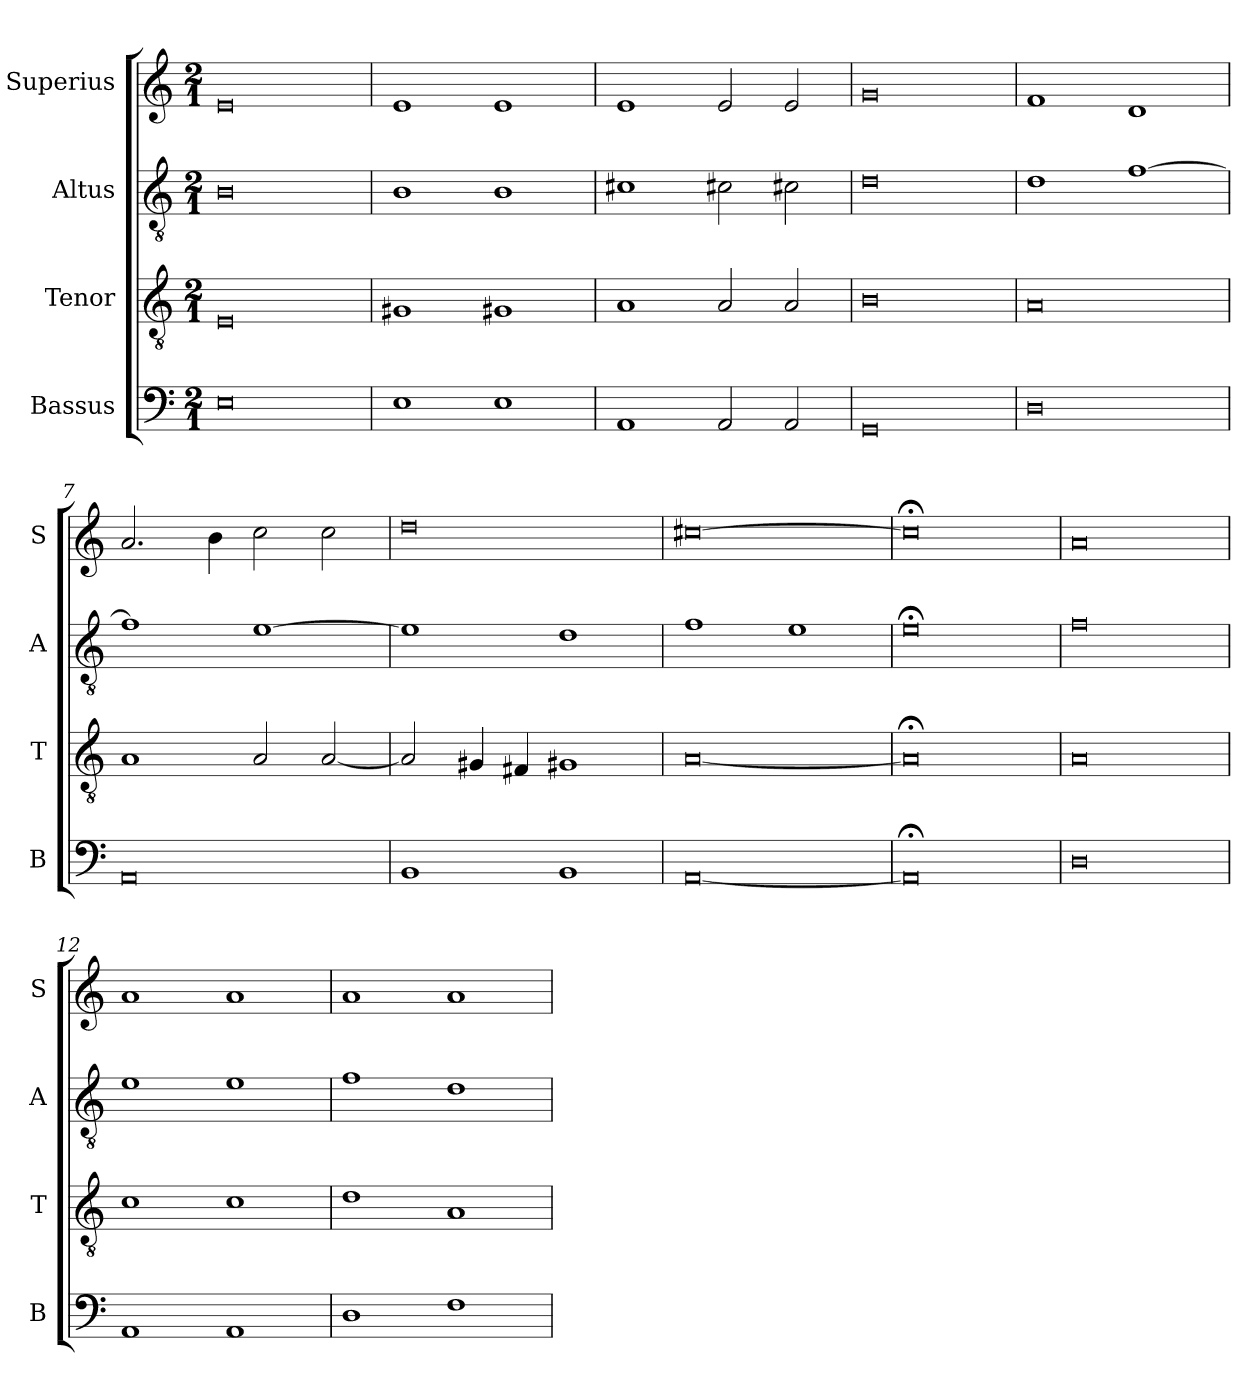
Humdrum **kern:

**kern	**kern	**kern	**kern
*part4	*part3	*part2	*part1
*staff4	*staff3	*staff2	*staff1
*I"Bassus	*I"Tenor	*I"Altus	*I"Superius
*I'B	*I'T	*I'A	*I'S
*clefF4	*clefGv2	*clefGv2	*clefG2
*k[]	*k[]	*k[]	*k[]
*a:	*a:	*a:	*a:
*M2/1	*M2/1	*M2/1	*M2/1
=	=	=	=
0E	0E	0B	0e
=3	=3	=3	=3
1E	1G#X	1B	1e
1E	1G#X	1B	1e
=4	=4	=4	=4
1AA	1A	1c#X	1e
2AA	2A	2c#X	2e
2AA	2A	2c#X	2e
=5	=5	=5	=5
0GG	0B	0d	0g
=6	=6	=6	=6
0D	0A	1d	1f
.	.	[1f	1d
=7	=7	=7	=7
0AA	1A	1f]	2.a
.	.	.	4b
.	2A	[1e	2cc
.	[2A	.	2cc
=8	=8	=8	=8
1BB	2A]	1e]	0dd
.	4G#X	.	.
.	4F#X	.	.
1BB	1G#X	1d	.
=9	=9	=9	=9
[0AA	[0A	1f	[0cc#X
.	.	1e	.
=10	=10	=10	=10
0AA;<]	0A;<]	0e;<	0cc#;<]
=11	=11	=11	=11
0D	0A	0f	0a
=12	=12	=12	=12
1AA	1c	1e	1a
1AA	1c	1e	1a
=13	=13	=13	=13
1D	1d	1f	1a
1F	1A	1d	1a
=	=	=	=
*-	*-	*-	*-
